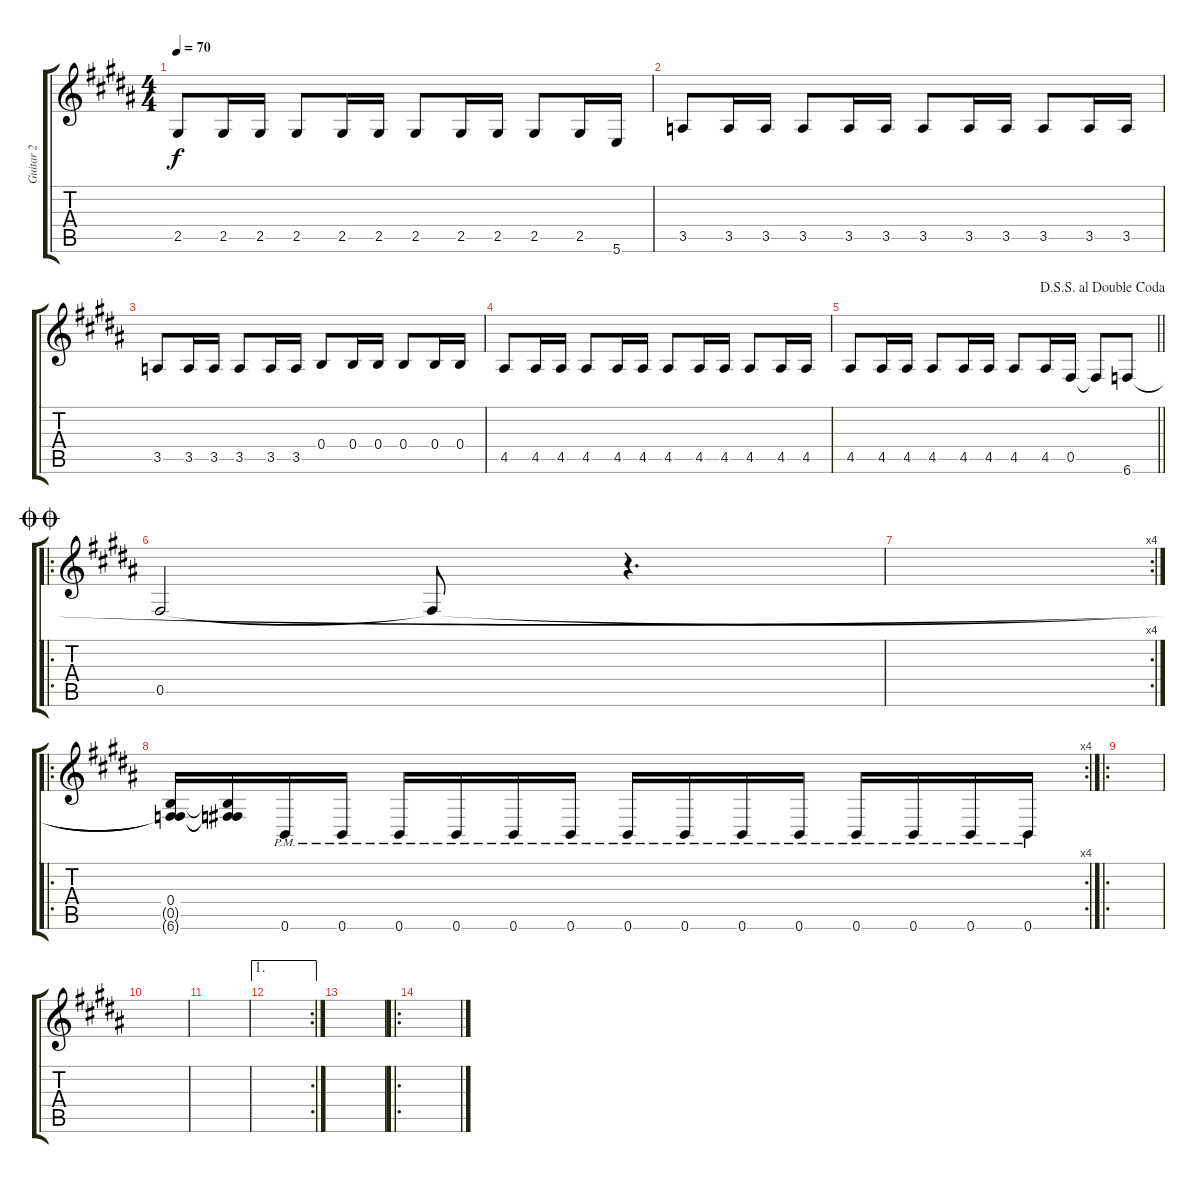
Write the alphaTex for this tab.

\track ("Guitar 2" "Guitar 2") {instrument distortionguitar}
\staff {score tabs}
\tuning (Eb4 B3 Gb3 B2 Gb2 B1) {hide}
\ts (4 4)
\tempo 70
\clef g2
\ks b
2.5.8{dy f} 2.5.16 2.5.16 2.5.8 2.5.16 2.5.16 2.5.8 2.5.16 2.5.16 2.5.8 2.5.16 5.6.16 |
3.5.8 3.5.16 3.5.16 3.5.8 3.5.16 3.5.16 3.5.8 3.5.16 3.5.16 3.5.8 3.5.16 3.5.16 |
3.5.8 3.5.16 3.5.16 3.5.8 3.5.16 3.5.16 0.4.8 0.4.16 0.4.16 0.4.8 0.4.16 0.4.16 |
4.5.8 4.5.16 4.5.16 4.5.8 4.5.16 4.5.16 4.5.8 4.5.16 4.5.16 4.5.8 4.5.16 4.5.16 |
\jump dalsegnosegnoaldoublecoda
\barLineRight lightlight
4.5.8 4.5.16 4.5.16 4.5.8 4.5.16 4.5.16 4.5.8 4.5.16 0.5.16 0.5{t}.8 6.6.8 |
\ro
\jump doublecoda
0.5.2 0.5{t}.8 r.4{d} |
\rc 4
|
\ro
\rc 4
(0.4 0.5{t} 6.6{t}).16 (0.4{t} 0.5{t} 6.6{t}).16 0.6{pm}.16 0.6{pm}.16 0.6{pm}.16 0.6{pm}.16 0.6{pm}.16 0.6{pm}.16 0.6{pm}.16 0.6{pm}.16 0.6{pm}.16 0.6{pm}.16 0.6{pm}.16 0.6{pm}.16 0.6{pm}.16 0.6{pm}.16 |
\ro
|
|
|
\ae 1
\rc 2
|
|
\ro
